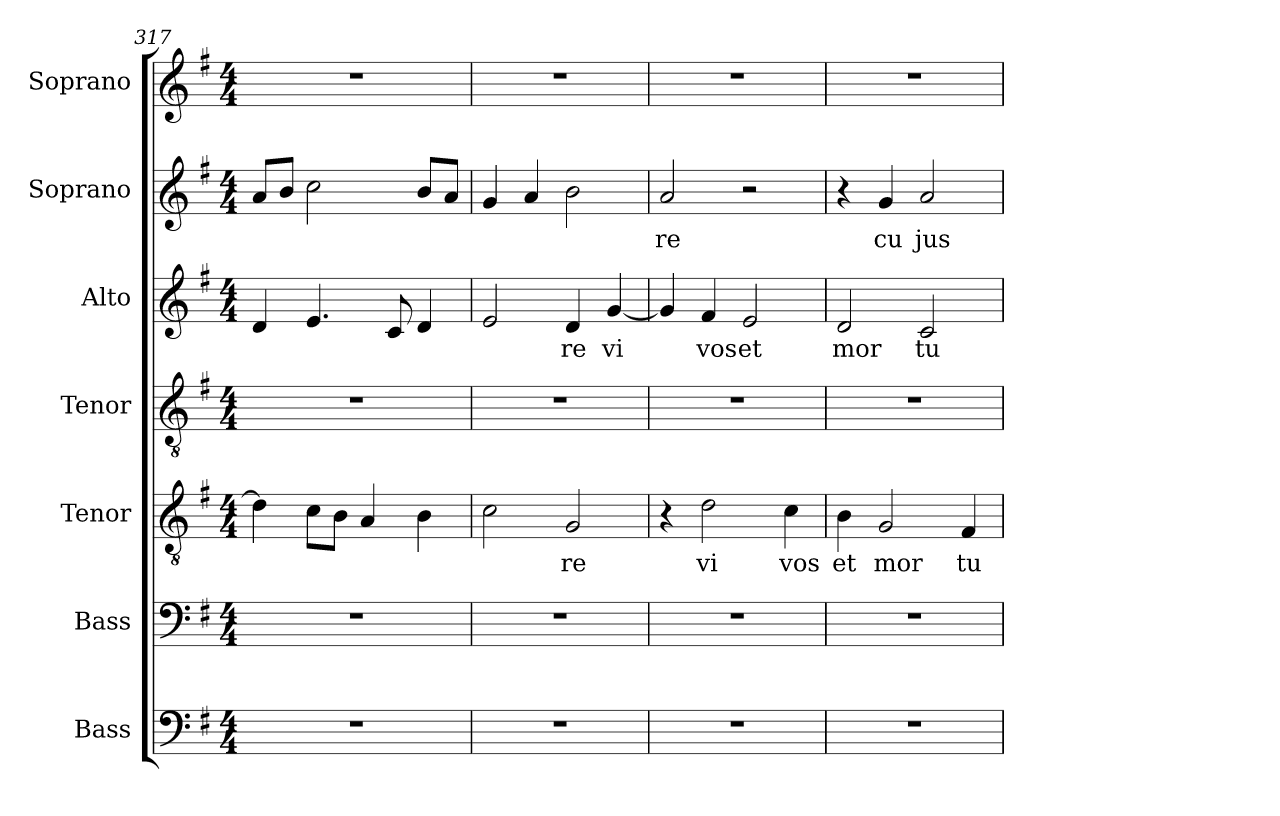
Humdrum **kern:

**kern	**kern	**kern	**text	**kern	**kern	**text	**kern	**text	**kern
*part7	*part6	*part5	*part5	*part4	*part3	*part3	*part2	*part2	*part1
*staff7	*staff6	*staff5	*staff5	*staff4	*staff3	*staff3	*staff2	*staff2	*staff1
*I"Bass	*I"Bass	*I"Tenor	*	*I"Tenor	*I"Alto	*	*I"Soprano	*	*I"Soprano
*I'B.	*I'B.	*I'T.	*	*I'T.	*I'A.	*	*I'S.	*	*I'S.
*clefF4	*clefF4	*clefGv2	*	*clefGv2	*clefG2	*	*clefG2	*	*clefG2
*	*	*ITrd7c12	*	*ITrd7c12	*	*	*	*	*
*k[f#]	*k[f#]	*k[f#]	*	*k[f#]	*k[f#]	*	*k[f#]	*	*k[f#]
*G:	*G:	*G:	*	*G:	*G:	*	*G:	*	*G:
*M4/4	*M4/4	*M4/4	*	*M4/4	*M4/4	*	*M4/4	*	*M4/4
=317	=317	=317	=317	=317	=317	=317	=317	=317	=317
1r	1r	4Di\]	.	1r	4di/	.	8ai/L	.	1r
.	.	.	.	.	.	.	8bi/J	.	.
.	.	8Ci\L	.	.	4.ei/	.	2cci\	.	.
.	.	8BBi\J	.	.	.	.	.	.	.
.	.	4AAi/	.	.	.	.	.	.	.
.	.	.	.	.	8ci/	.	.	.	.
.	.	4BBi\	.	.	4di/	.	8bi/L	.	.
.	.	.	.	.	.	.	8ai/J	.	.
!!LO:PB:g=z
=318	=318	=318	=318	=318	=318	=318	=318	=318	=318
1r	1r	2Ci\	.	1r	2ei/	.	4gi/	.	1r
.	.	.	.	.	.	.	4ai/	.	.
!	!	!	!LO:LY:b:color=#000000	!	!	!	!	!	!
!	!	!	!	!	!	!LO:LY:b:color=#000000	!	!	!
.	.	2GGi/	re	.	4di/	re	2bi\	.	.
!	!	!	!	!	!	!LO:LY:b:color=#000000	!	!	!
.	.	.	.	.	[4gi/	vi	.	.	.
=319	=319	=319	=319	=319	=319	=319	=319	=319	=319
!	!	!	!	!	!	!	!	!LO:LY:b:color=#000000	!
1r	1r	4r	.	1r	4gi/]	.	2ai/	re	1r
!	!	!	!LO:LY:b:color=#000000	!	!	!	!	!	!
!	!	!	!	!	!	!LO:LY:b:color=#000000	!	!	!
.	.	2Di\	vi	.	4f#i/	vos	.	.	.
!	!	!	!	!	!	!LO:LY:b:color=#000000	!	!	!
.	.	.	.	.	2ei/	et	2r	.	.
!	!	!	!LO:LY:b:color=#000000	!	!	!	!	!	!
.	.	4Ci\	vos	.	.	.	.	.	.
=320	=320	=320	=320	=320	=320	=320	=320	=320	=320
!	!	!	!LO:LY:b:color=#000000	!	!	!	!	!	!
!	!	!	!	!	!	!LO:LY:b:color=#000000	!	!	!
1r	1r	4BBi\	et	1r	2di/	mor	4r	.	1r
!	!	!	!LO:LY:b:color=#000000	!	!	!	!	!	!
!	!	!	!	!	!	!	!	!LO:LY:b:color=#000000	!
.	.	2GGi/	mor	.	.	.	4gi/	cu	.
!	!	!	!	!	!	!LO:LY:b:color=#000000	!	!	!
!	!	!	!	!	!	!	!	!LO:LY:b:color=#000000	!
.	.	.	.	.	2ci/	tu	2ai/	jus	.
!	!	!	!LO:LY:b:color=#000000	!	!	!	!	!	!
.	.	4FF#i/	tu	.	.	.	.	.	.
=	=	=	=	=	=	=	=	=	=
*-	*-	*-	*-	*-	*-	*-	*-	*-	*-
